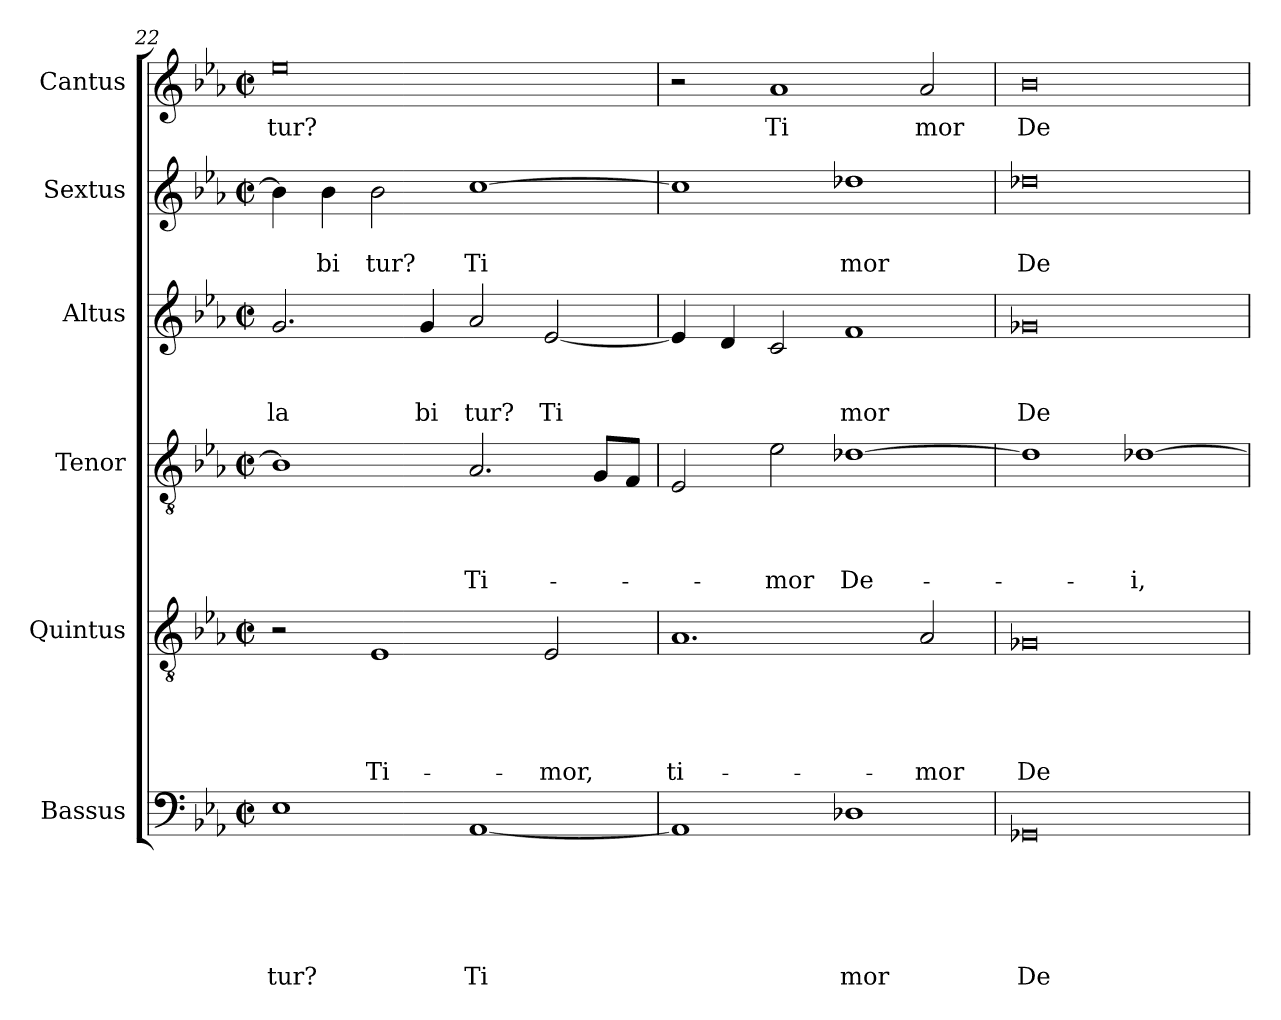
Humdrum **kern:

**kern	**text	**text	**text	**text	**text	**text	**kern	**text	**text	**text	**text	**text	**kern	**text	**text	**text	**text	**kern	**text	**text	**text	**kern	**text	**text	**kern	**text
*part6	*part6	*part6	*part6	*part6	*part6	*part6	*part5	*part5	*part5	*part5	*part5	*part5	*part4	*part4	*part4	*part4	*part4	*part3	*part3	*part3	*part3	*part2	*part2	*part2	*part1	*part1
*staff6	*staff6	*staff6	*staff6	*staff6	*staff6	*staff6	*staff5	*staff5	*staff5	*staff5	*staff5	*staff5	*staff4	*staff4	*staff4	*staff4	*staff4	*staff3	*staff3	*staff3	*staff3	*staff2	*staff2	*staff2	*staff1	*staff1
*I"Bassus	*	*	*	*	*	*	*I"Quintus	*	*	*	*	*	*I"Tenor	*	*	*	*	*I"Altus	*	*	*	*I"Sextus	*	*	*I"Cantus	*
!!LO:LB:g=z
*clefF4	*	*	*	*	*	*	*clefGv2	*	*	*	*	*	*clefGv2	*	*	*	*	*clefG2	*	*	*	*clefG2	*	*	*clefG2	*
*k[b-e-a-]	*	*	*	*	*	*	*k[b-e-a-]	*	*	*	*	*	*k[b-e-a-]	*	*	*	*	*k[b-e-a-]	*	*	*	*k[b-e-a-]	*	*	*k[b-e-a-]	*
*E-:	*	*	*	*	*	*	*E-:	*	*	*	*	*	*E-:	*	*	*	*	*E-:	*	*	*	*E-:	*	*	*E-:	*
*M2/2	*	*	*	*	*	*	*M2/2	*	*	*	*	*	*M2/2	*	*	*	*	*M2/2	*	*	*	*M2/2	*	*	*M2/2	*
*met(c|)	*	*	*	*	*	*	*met(c|)	*	*	*	*	*	*met(c|)	*	*	*	*	*met(c|)	*	*	*	*met(c|)	*	*	*met(c|)	*
=22	=22	=22	=22	=22	=22	=22	=22	=22	=22	=22	=22	=22	=22	=22	=22	=22	=22	=22	=22	=22	=22	=22	=22	=22	=22	=22
!	!	!	!	!	!	!LO:LY:b	!	!	!	!	!	!	!	!	!	!	!	!	!	!	!LO:LY:b	!	!	!	!	!LO:LY:b
1E-	.	.	.	.	.	-tur?	2r	.	.	.	.	.	1B-]	.	.	.	.	2.g/	.	.	la	4b-\]	.	.	0ee-	-tur?
!	!	!	!	!	!	!	!	!	!	!	!	!	!	!	!	!	!	!	!	!	!	!	!	!LO:LY:b	!	!
.	.	.	.	.	.	.	.	.	.	.	.	.	.	.	.	.	.	.	.	.	.	4b-\	.	-bi	.	.
!	!	!	!	!	!	!	!	!	!	!	!	!LO:LY:b	!	!	!	!	!	!	!	!	!	!	!	!LO:LY:b	!	!
.	.	.	.	.	.	.	1E-	.	.	.	.	Ti-	.	.	.	.	.	.	.	.	.	2b-\	.	tur?	.	.
!	!	!	!	!	!	!	!	!	!	!	!	!	!	!	!	!	!	!	!	!	!LO:LY:b	!	!	!	!	!
.	.	.	.	.	.	.	.	.	.	.	.	.	.	.	.	.	.	4g/	.	.	bi	.	.	.	.	.
!	!	!	!	!	!	!LO:LY:b	!	!	!	!	!	!	!	!	!	!	!LO:LY:b	!	!	!	!LO:LY:b	!	!	!LO:LY:b	!	!
[<1AA-	.	.	.	.	.	Ti	.	.	.	.	.	.	2.A-/	.	.	.	Ti-	2a-/	.	.	tur?	[>1cc	.	Ti	.	.
!	!	!	!	!	!	!	!	!	!	!	!	!LO:LY:b	!	!	!	!	!	!	!	!	!LO:LY:b	!	!	!	!	!
.	.	.	.	.	.	.	2E-/	.	.	.	.	-mor,	.	.	.	.	.	[<2e-/	.	.	Ti	.	.	.	.	.
.	.	.	.	.	.	.	.	.	.	.	.	.	8G/L	.	.	.	.	.	.	.	.	.	.	.	.	.
.	.	.	.	.	.	.	.	.	.	.	.	.	8F/J	.	.	.	.	.	.	.	.	.	.	.	.	.
=23	=23	=23	=23	=23	=23	=23	=23	=23	=23	=23	=23	=23	=23	=23	=23	=23	=23	=23	=23	=23	=23	=23	=23	=23	=23	=23
!	!	!	!	!	!	!	!	!	!	!	!	!LO:LY:b	!	!	!	!	!	!	!	!	!	!	!	!	!	!
1AA-]	.	.	.	.	.	.	1.A-	.	.	.	.	ti-	2E-/	.	.	.	.	4e-/]	.	.	.	1cc]	.	.	2r	.
.	.	.	.	.	.	.	.	.	.	.	.	.	.	.	.	.	.	4d/	.	.	.	.	.	.	.	.
!	!	!	!	!	!	!	!	!	!	!	!	!	!	!	!	!	!LO:LY:b	!	!	!	!	!	!	!	!	!LO:LY:b
.	.	.	.	.	.	.	.	.	.	.	.	.	2e-\	.	.	.	-mor	2c/	.	.	.	.	.	.	1a-	Ti
!	!	!	!	!	!	!LO:LY:b	!	!	!	!	!	!	!	!	!	!	!LO:LY:b	!	!	!	!LO:LY:b	!	!	!LO:LY:b	!	!
1D-X	.	.	.	.	.	mor	.	.	.	.	.	.	[>1d-X	.	.	.	De-	1f	.	.	mor	1dd-X	.	mor	.	.
!	!	!	!	!	!	!	!	!	!	!	!	!LO:LY:b	!	!	!	!	!	!	!	!	!	!	!	!	!	!LO:LY:b
.	.	.	.	.	.	.	2A-/	.	.	.	.	-mor	.	.	.	.	.	.	.	.	.	.	.	.	2a-/	mor
=24	=24	=24	=24	=24	=24	=24	=24	=24	=24	=24	=24	=24	=24	=24	=24	=24	=24	=24	=24	=24	=24	=24	=24	=24	=24	=24
!	!	!	!	!	!	!LO:LY:b	!	!	!	!	!	!LO:LY:b	!	!	!	!	!	!	!	!	!LO:LY:b	!	!	!LO:LY:b	!	!LO:LY:b
0GG-X	.	.	.	.	.	De	0G-X	.	.	.	.	De-	1d-]	.	.	.	.	0g-X	.	.	De	0dd-X	.	De	0b-	De
!	!	!	!	!	!	!	!	!	!	!	!	!	!	!	!	!	!LO:LY:b	!	!	!	!	!	!	!	!	!
.	.	.	.	.	.	.	.	.	.	.	.	.	[>1d-X	.	.	.	-i,	.	.	.	.	.	.	.	.	.
=	=	=	=	=	=	=	=	=	=	=	=	=	=	=	=	=	=	=	=	=	=	=	=	=	=	=
*-	*-	*-	*-	*-	*-	*-	*-	*-	*-	*-	*-	*-	*-	*-	*-	*-	*-	*-	*-	*-	*-	*-	*-	*-	*-	*-
